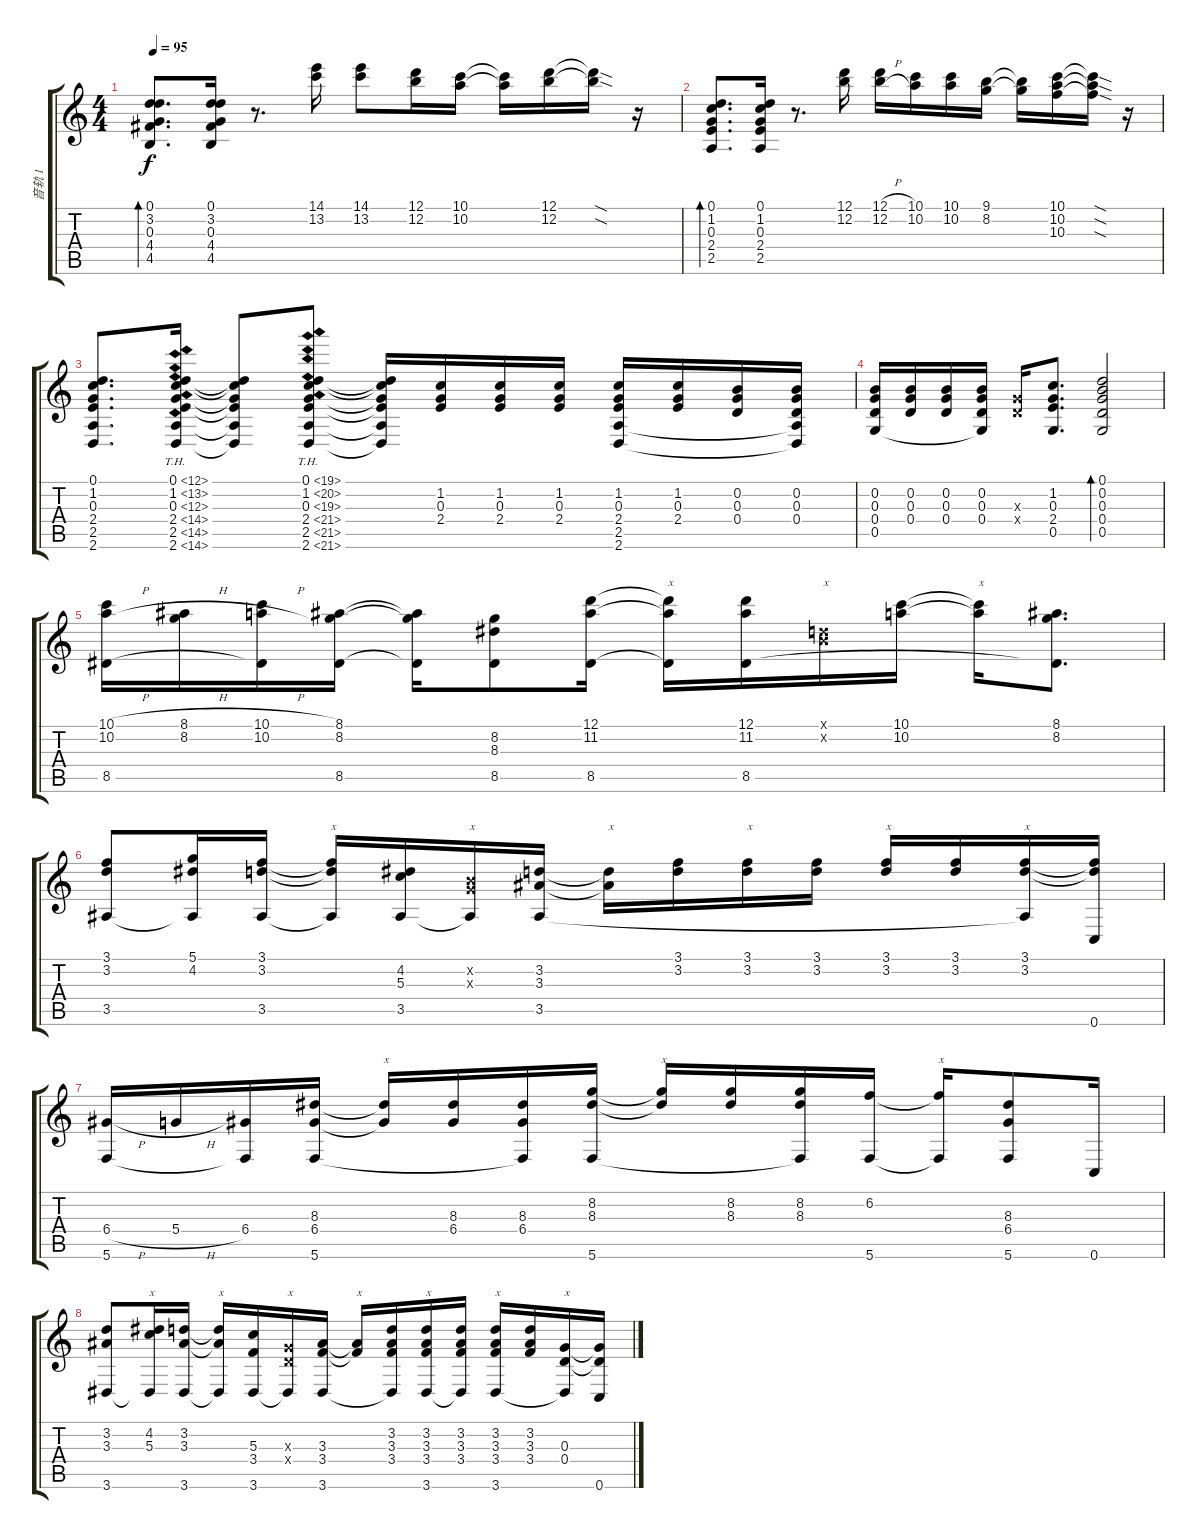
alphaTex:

\track ("音轨 1" "音轨 1") {instrument acousticguitarsteel}
\staff {score tabs}
\tuning (D4 B3 G3 D3 G2 C2) {hide}
\ts (4 4)
\tempo 95
\clef g2
\ks c
(0.1 3.2 0.3 4.4 4.5).8{d bd 480 dy f} (0.1 3.2 0.3 4.4 4.5).16 r.8{d} (14.1 13.2).16 (14.1 13.2).8 (12.1 12.2).16 (10.1 10.2).16 (10.1{t} 10.2{t}).16 (12.1 12.2).16 (12.1{sod t} 12.2{sod t}).16 r.16 |
(0.1 1.2 0.3 2.4 2.5).8{d bd 480} (0.1 1.2 0.3 2.4 2.5).16 r.8{d} (12.1 12.2).16 (12.1{h} 12.2{h}).16 (10.1 10.2).16 (10.1 10.2).16 (9.1 8.2).16 (9.1{t} 8.2{t}).16 (10.1 10.2 10.3).16 (10.1{sod t} 10.2{sod t} 10.3{sod t}).16 r.16 |
(0.1 1.2 0.3 2.4 2.5 2.6).8{d} (0.1{th 12} 1.2{th 12} 0.3{th 12} 2.4{th 12} 2.5{th 12} 2.6{th 12}).16 (0.1{t} 1.2{t} 0.3{t} 2.4{t} 2.5{t} 2.6{t}).8 (0.1{th 19} 1.2{th 19} 0.3{th 19} 2.4{th 19} 2.5{th 19} 2.6{th 19}).8 (0.1{t} 1.2{t} 0.3{t} 2.4{t} 2.5{t} 2.6{t}).16 (1.2 0.3 2.4).16 (1.2 0.3 2.4).16 (1.2 0.3 2.4).16 (1.2 0.3 2.4 2.5 2.6).16 (1.2 0.3 2.4).16 (0.2 0.3 0.4).16 (0.2 0.3 0.4 2.5{t} 2.6{t}).16 |
(0.2 0.3 0.4 0.5).16 (0.2 0.3 0.4).16 (0.2 0.3 0.4).16 (0.2 0.3 0.4 0.5{t}).16 (0.3{x} 0.4{x}).16 (1.2 0.3 2.4 0.5).8{d} (0.1 0.2 0.3 0.4 0.5).2{bd 480} |
(10.1{h} 10.2{h} 8.5).16 (8.1{h} 8.2{h}).16 (10.1{h} 10.2{h} 8.5{t}).16 (8.1 8.2 8.5).16 (8.1{t} 8.2{t} 8.5{t}).16 (8.2 8.3 8.5).8 (12.1 11.2 8.5).16 (12.1{t} 11.2{t} 8.5{t}).16{txt "x"} (12.1 11.2 8.5).16 (0.1{x} 0.2{x}).16{txt "x"} (10.1 10.2).16 (10.1{t} 10.2{t}).16{txt "x"} (8.1 8.2 8.5{t}).8{d} |
(3.1 3.2 3.5).8 (5.1 4.2 3.5{t}).16 (3.1 3.2 3.5).16 (3.1{t} 3.2{t} 3.5{t}).16{txt "x"} (4.2 5.3 3.5).16 (0.2{x} 0.3{x} 3.5{t}).16{txt "x"} (3.2 3.3 3.5).16 (3.2{t} 3.3{t}).16{txt "x"} (3.1 3.2).16 (3.1 3.2).16{txt "x"} (3.1 3.2).16 (3.1 3.2).16{txt "x"} (3.1 3.2).16 (3.1 3.2 3.5{t}).16{txt "x"} (3.1{t} 3.2{t} 0.6).16 |
(6.4{h} 5.6).16 5.4{h}.16 (6.4 5.6{t}).16 (8.3 6.4 5.6).16 (8.3{t} 6.4{t}).16{txt "x"} (8.3 6.4).16 (8.3 6.4 5.6{t}).16 (8.2 8.3 5.6).16 (8.2{t} 8.3{t}).16{txt "x"} (8.2 8.3).16 (8.2 8.3 5.6{t}).16 (6.2 5.6).16 (6.2{t} 5.6{t}).16{txt "x"} (8.3 6.4 5.6).8 0.6.16 |
(3.2 3.3 3.6).8 (4.2 5.3 3.6{t}).16{txt "x"} (3.2 3.3 3.6).16 (3.2{t} 3.3{t} 3.6{t}).16{txt "x"} (5.3 3.4 3.6).16 (0.3{x} 0.4{x} 3.6{t}).16{txt "x"} (3.3 3.4 3.6).16 (3.3{t} 3.4{t}).16{txt "x"} (3.2 3.3 3.4 3.6{t}).16 (3.2 3.3 3.4 3.6).16{txt "x"} (3.2 3.3 3.4 3.6{t}).16 (3.2 3.3 3.4 3.6).16{txt "x"} (3.2 3.3 3.4).16 (0.3 0.4 3.6{t}).16{txt "x"} (0.3{t} 0.4{t} 0.6).16
